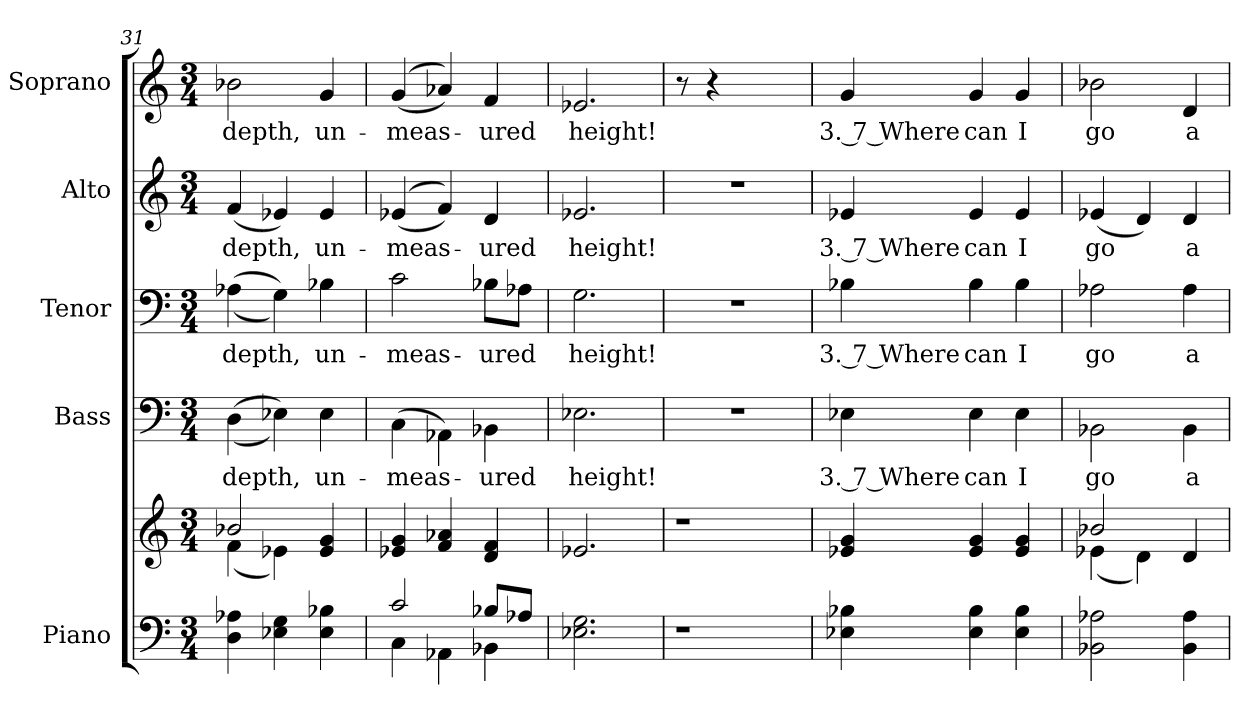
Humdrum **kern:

**kern	**kern	**kern	**text	**kern	**text	**kern	**text	**kern	**text
*part5	*part5	*part4	*part4	*part3	*part3	*part2	*part2	*part1	*part1
*staff6	*staff5	*staff4	*staff4	*staff3	*staff3	*staff2	*staff2	*staff1	*staff1
*I"Piano	*	*I"Bass	*	*I"Tenor	*	*I"Alto	*	*I"Soprano	*
*I'Pno.	*	*I'B.	*	*I'T.	*	*I'A.	*	*I'S.	*
*clefF4	*clefG2	*clefF4	*	*clefF4	*	*clefG2	*	*clefG2	*
*k[]	*k[]	*k[]	*	*k[]	*	*k[]	*	*k[]	*
*C:	*C:	*C:	*	*C:	*	*C:	*	*C:	*
*M3/4	*M3/4	*M3/4	*	*M3/4	*	*M3/4	*	*M3/4	*
=31	=31	=31	=31	=31	=31	=31	=31	=31	=31
*	*^	*	*	*	*	*	*	*	*
!	!	!	!	!LO:LY:b:color=#000000	!	!	!	!	!	!
!	!	!	!	!	!	!LO:LY:b:color=#000000	!	!	!	!
!	!	!	!	!	!	!	!	!LO:LY:b:color=#000000	!	!
!	!	!	!	!	!	!	!	!	!	!LO:LY:b:color=#000000
4Di\ 4A-Xi	2b-Xi/	(4fi\	((4Di\	depth,	((4A-Xi\	depth,	(4fi/	depth,	2b-Xi\	depth,
4E-Xi\ 4Gi	.	4e-Xi\)	4E-Xi\))	.	4Gi\))	.	4e-Xi/)	.	.	.
!	!	!	!	!LO:LY:b:color=#000000	!	!	!	!	!	!
!	!	!	!	!	!	!LO:LY:b:color=#000000	!	!	!	!
!	!	!	!	!	!	!	!	!LO:LY:b:color=#000000	!	!
!	!	!	!	!	!	!	!	!	!	!LO:LY:b:color=#000000
4E-i\ 4B-Xi	4e-i/ 4gi	4ryy	4E-i\	un-	4B-Xi\	un-	4e-i/	un-	4gi/	un-
*	*v	*v	*	*	*	*	*	*	*	*
!!LO:PB:g=z
=32	=32	=32	=32	=32	=32	=32	=32	=32	=32
*^	*	*	*	*	*	*	*	*	*
*	*	*^	*	*	*	*	*	*	*	*
!	!	!	!	!	!LO:LY:b:color=#000000	!	!	!	!	!	!
*	*	*v	*v	*	*	*	*	*	*	*	*
*	*	*^	*	*	*	*	*	*	*	*
!	!	!	!	!	!	!	!LO:LY:b:color=#000000	!	!	!	!
*	*	*v	*v	*	*	*	*	*	*	*	*
*	*	*^	*	*	*	*	*	*	*	*
!	!	!	!	!	!	!	!	!	!LO:LY:b:color=#000000	!	!
*	*	*v	*v	*	*	*	*	*	*	*	*
*	*	*^	*	*	*	*	*	*	*	*
!	!	!	!	!	!	!	!	!	!	!	!LO:LY:b:color=#000000
*	*	*v	*v	*	*	*	*	*	*	*	*
2ci/	4Ci\	((4e-Xi/ 4gi	(4Ci\	meas-	2ci\	meas-	((4e-Xi/	meas-	((4gi/	meas-
.	4AA-Xi\	4fi/ 4a-Xi	4AA-Xi\)	.	.	.	4fi/))	.	4a-Xi/))	.
!	!	!	!	!LO:LY:b:color=#000000	!	!	!	!	!	!
!	!	!	!	!	!	!LO:LY:b:color=#000000	!	!	!	!
!	!	!	!	!	!	!	!	!LO:LY:b:color=#000000	!	!
!	!	!	!	!	!	!	!	!	!	!LO:LY:b:color=#000000
8B-Xi/L	4BB-Xi\	4di/ 4fi	4BB-Xi\	ured	8B-Xi\L	ured	4di/	ured	4fi/	ured
8A-Xi/J	.	.	.	.	8A-Xi\J	.	.	.	.	.
*v	*v	*	*	*	*	*	*	*	*	*
=33	=33	=33	=33	=33	=33	=33	=33	=33	=33
!	!	!	!LO:LY:b:color=#000000	!	!	!	!	!	!
!	!	!	!	!	!LO:LY:b:color=#000000	!	!	!	!
!	!	!	!	!	!	!	!LO:LY:b:color=#000000	!	!
!	!	!	!	!	!	!	!	!	!LO:LY:b:color=#000000
2.E-Xi\ 2.Gi	2.e-Xi/	2.E-Xi\	height!	2.Gi\	height!	2.e-Xi/	height!	2.e-Xi/	height!
!!LO:PB:g=z
=34	=34	=34	=34	=34	=34	=34	=34	=34	=34
!LO:N:vis=1	!LO:N:vis=1	!LO:N:vis=1	!	!LO:N:vis=1	!	!LO:N:vis=1	!	!	!
4.r	4.r	2.r	.	2.r	.	2.r	.	8r	.
.	.	.	.	.	.	.	.	4r	.
4.ryy	4.ryy	.	.	.	.	.	.	4.ryy	.
=35	=35	=35	=35	=35	=35	=35	=35	=35	=35
!	!	!	!LO:LY:b:color=#000000	!	!	!	!	!	!
!	!	!	!	!	!LO:LY:b:color=#000000	!	!	!	!
!	!	!	!	!	!	!	!LO:LY:b:color=#000000	!	!
!	!	!	!	!	!	!	!	!	!LO:LY:b:color=#000000
4E-Xi\ 4B-Xi	4e-Xi/ 4gi	4E-Xi\	3. 7 Where	4B-Xi\	3. 7 Where	4e-Xi/	3. 7 Where	4gi/	3. 7 Where
!	!	!	!LO:LY:b:color=#000000	!	!	!	!	!	!
!	!	!	!	!	!LO:LY:b:color=#000000	!	!	!	!
!	!	!	!	!	!	!	!LO:LY:b:color=#000000	!	!
!	!	!	!	!	!	!	!	!	!LO:LY:b:color=#000000
4E-i\ 4B-i	4e-i/ 4gi	4E-i\	can	4B-i\	can	4e-i/	can	4gi/	can
!	!	!	!LO:LY:b:color=#000000	!	!	!	!	!	!
!	!	!	!	!	!LO:LY:b:color=#000000	!	!	!	!
!	!	!	!	!	!	!	!LO:LY:b:color=#000000	!	!
!	!	!	!	!	!	!	!	!	!LO:LY:b:color=#000000
4E-i\ 4B-i	4e-i/ 4gi	4E-i\	I	4B-i\	I	4e-i/	I	4gi/	I
=36	=36	=36	=36	=36	=36	=36	=36	=36	=36
*	*^	*	*	*	*	*	*	*	*
!	!	!	!	!LO:LY:b:color=#000000	!	!	!	!	!	!
!	!	!	!	!	!	!LO:LY:b:color=#000000	!	!	!	!
!	!	!	!	!	!	!	!	!LO:LY:b:color=#000000	!	!
!	!	!	!	!	!	!	!	!	!	!LO:LY:b:color=#000000
2BB-Xi\ 2A-Xi	2b-Xi/	(4e-Xi\	2BB-Xi\	go	2A-Xi\	go	(4e-Xi/	go	2b-Xi\	go
.	.	4di\)	.	.	.	.	4di/)	.	.	.
!	!	!	!	!LO:LY:b:color=#000000	!	!	!	!	!	!
!	!	!	!	!	!	!LO:LY:b:color=#000000	!	!	!	!
!	!	!	!	!	!	!	!	!LO:LY:b:color=#000000	!	!
!	!	!	!	!	!	!	!	!	!	!LO:LY:b:color=#000000
4BB-i\ 4A-i	4di/	4ryy	4BB-i\	a-	4A-i\	a-	4di/	a-	4di/	a-
*	*v	*v	*	*	*	*	*	*	*	*
=	=	=	=	=	=	=	=	=	=
*-	*-	*-	*-	*-	*-	*-	*-	*-	*-
